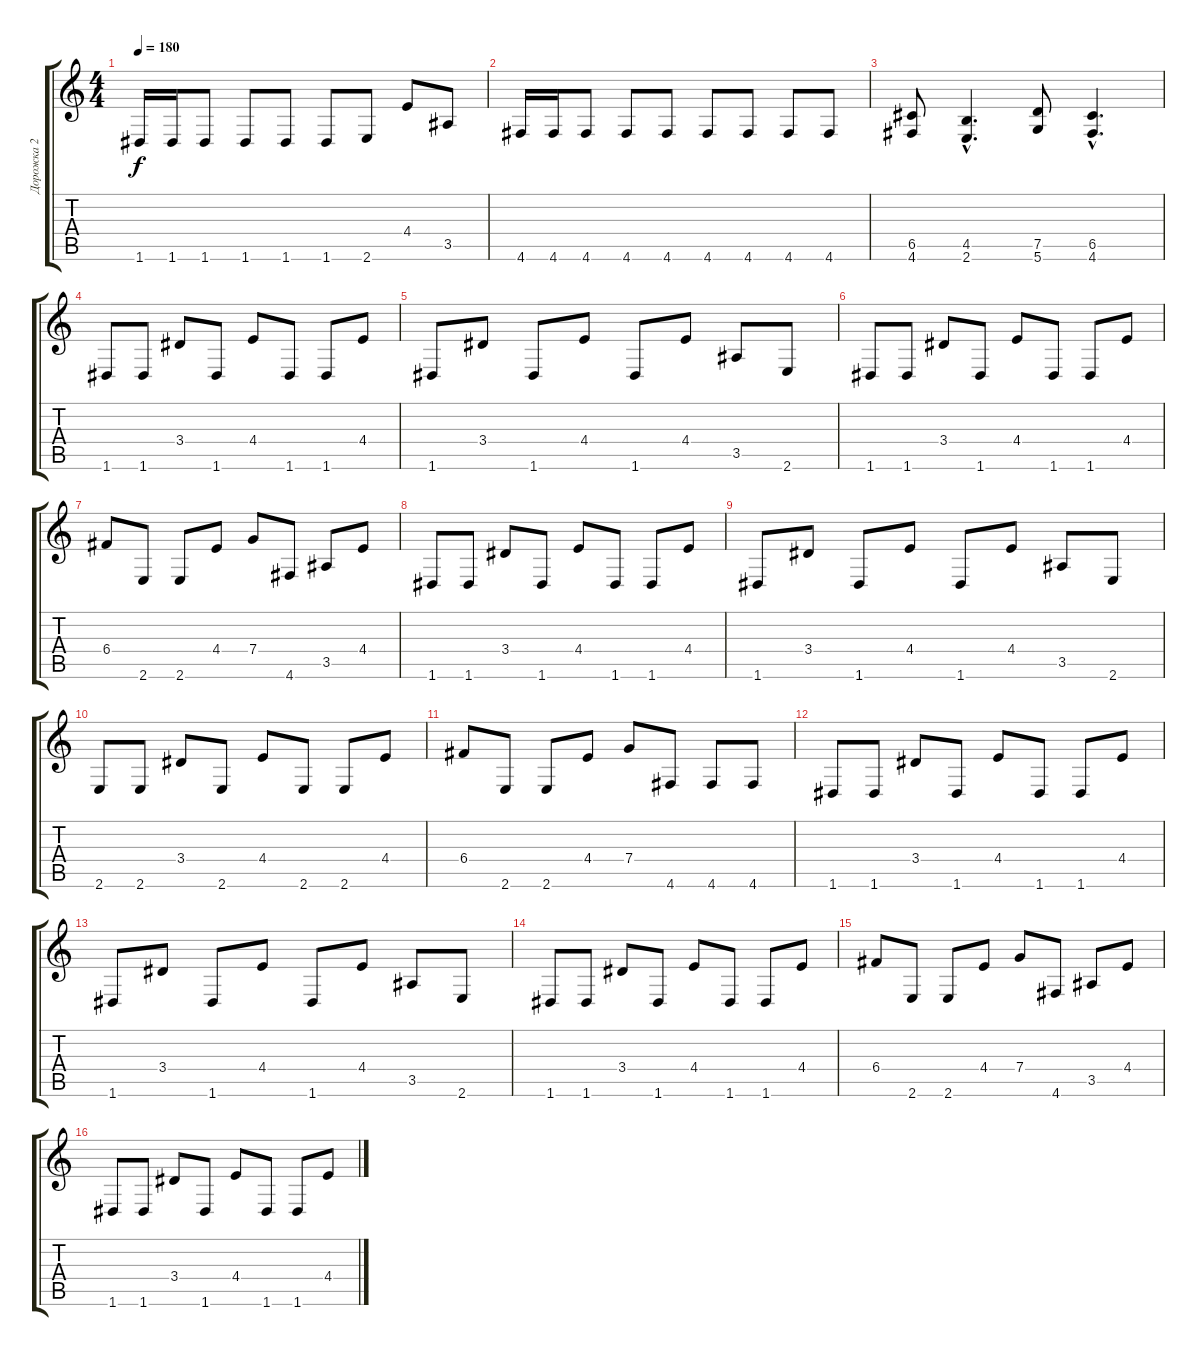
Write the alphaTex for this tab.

\track ("Дорожка 2" "Дорожка 2") {instrument distortionguitar}
\staff {score tabs}
\tuning (D4 A3 F3 C3 G2 D2) {hide}
\ts (4 4)
\tempo 180
\clef g2
\ks c
1.6.16{dy f} 1.6.16 1.6.8 1.6.8 1.6.8 1.6.8 2.6.8 4.4.8 3.5.8 |
4.6.16 4.6.16 4.6.8 4.6.8 4.6.8 4.6.8 4.6.8 4.6.8 4.6.8 |
(6.5 4.6).8 (4.5{hac} 2.6{hac}).4{d} (7.5 5.6).8 (6.5{hac} 4.6{hac}).4{d} |
1.6.8 1.6.8 3.4.8 1.6.8 4.4.8 1.6.8 1.6.8 4.4.8 |
1.6.8 3.4.8 1.6.8 4.4.8 1.6.8 4.4.8 3.5.8 2.6.8 |
1.6.8 1.6.8 3.4.8 1.6.8 4.4.8 1.6.8 1.6.8 4.4.8 |
6.4.8 2.6.8 2.6.8 4.4.8 7.4.8 4.6.8 3.5.8 4.4.8 |
1.6.8 1.6.8 3.4.8 1.6.8 4.4.8 1.6.8 1.6.8 4.4.8 |
1.6.8 3.4.8 1.6.8 4.4.8 1.6.8 4.4.8 3.5.8 2.6.8 |
2.6.8 2.6.8 3.4.8 2.6.8 4.4.8 2.6.8 2.6.8 4.4.8 |
6.4.8 2.6.8 2.6.8 4.4.8 7.4.8 4.6.8 4.6.8 4.6.8 |
1.6.8 1.6.8 3.4.8 1.6.8 4.4.8 1.6.8 1.6.8 4.4.8 |
1.6.8 3.4.8 1.6.8 4.4.8 1.6.8 4.4.8 3.5.8 2.6.8 |
1.6.8 1.6.8 3.4.8 1.6.8 4.4.8 1.6.8 1.6.8 4.4.8 |
6.4.8 2.6.8 2.6.8 4.4.8 7.4.8 4.6.8 3.5.8 4.4.8 |
1.6.8 1.6.8 3.4.8 1.6.8 4.4.8 1.6.8 1.6.8 4.4.8
